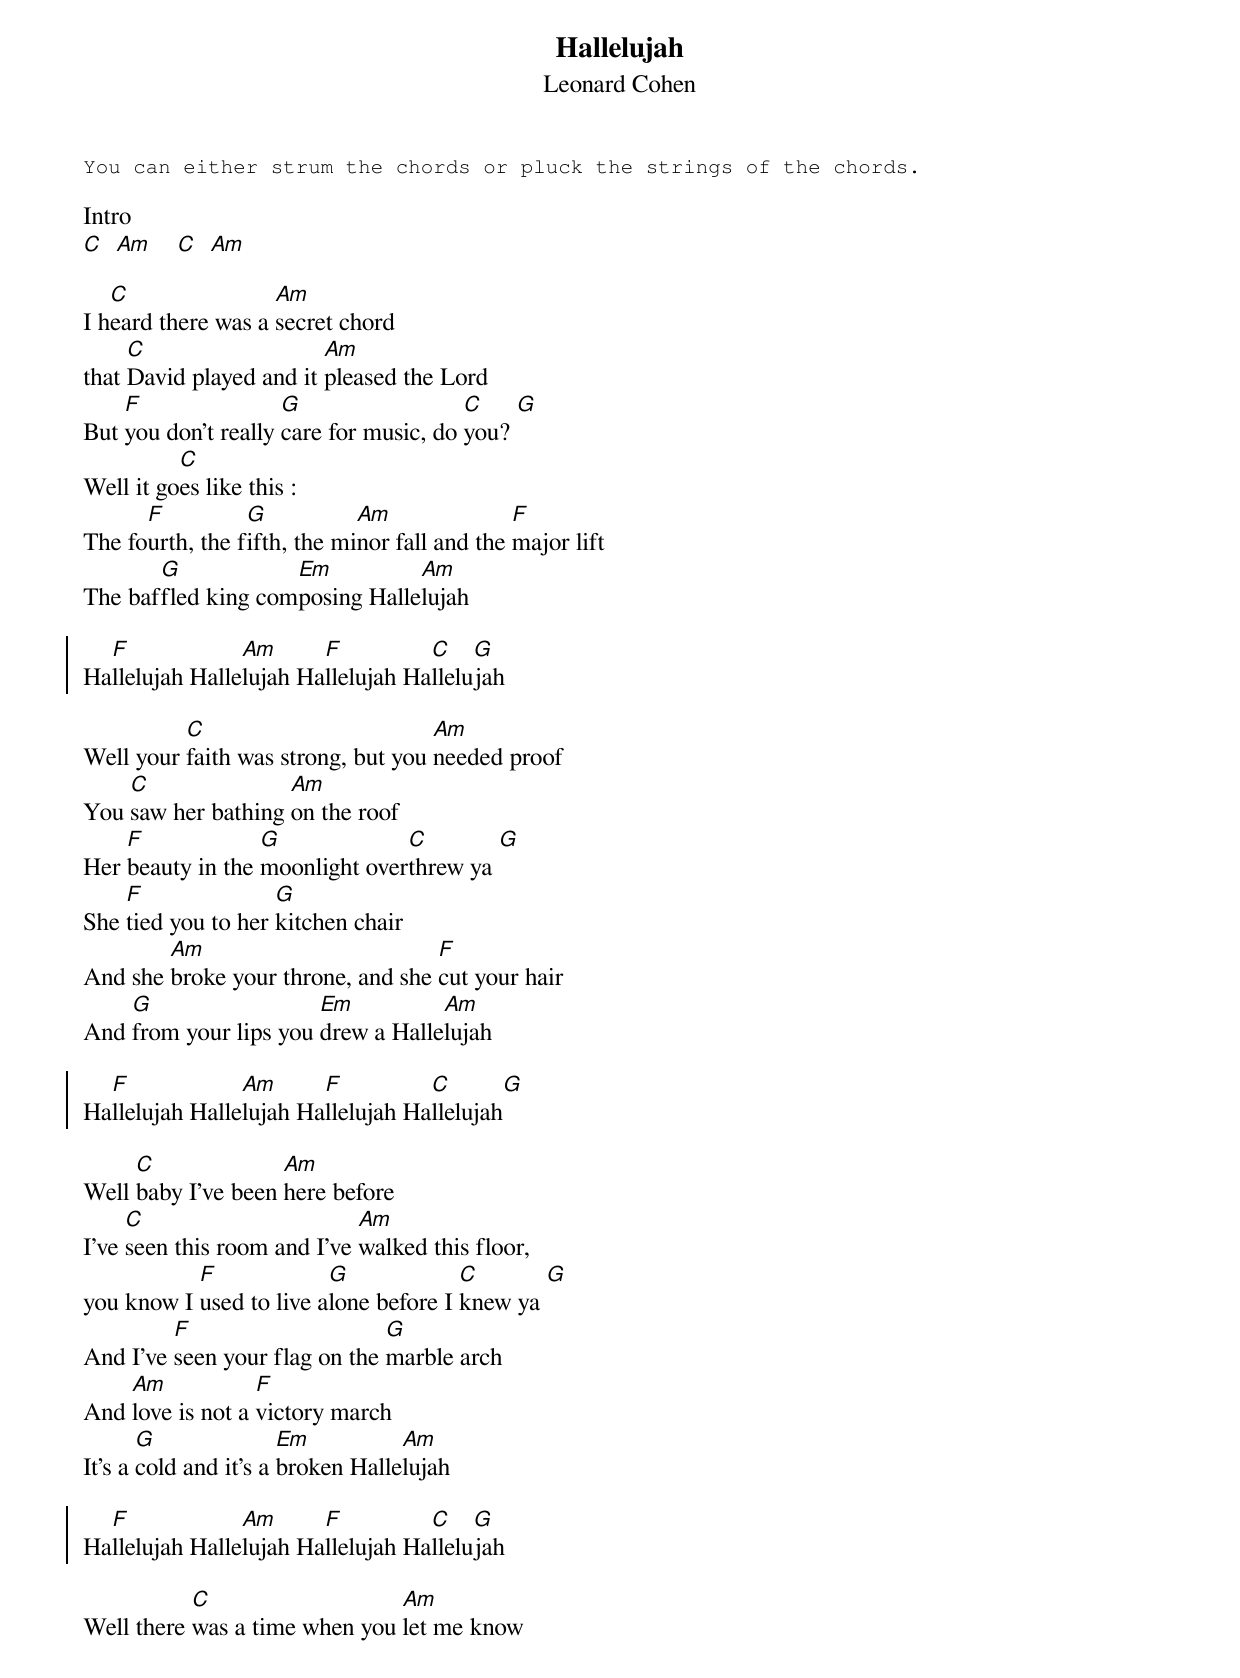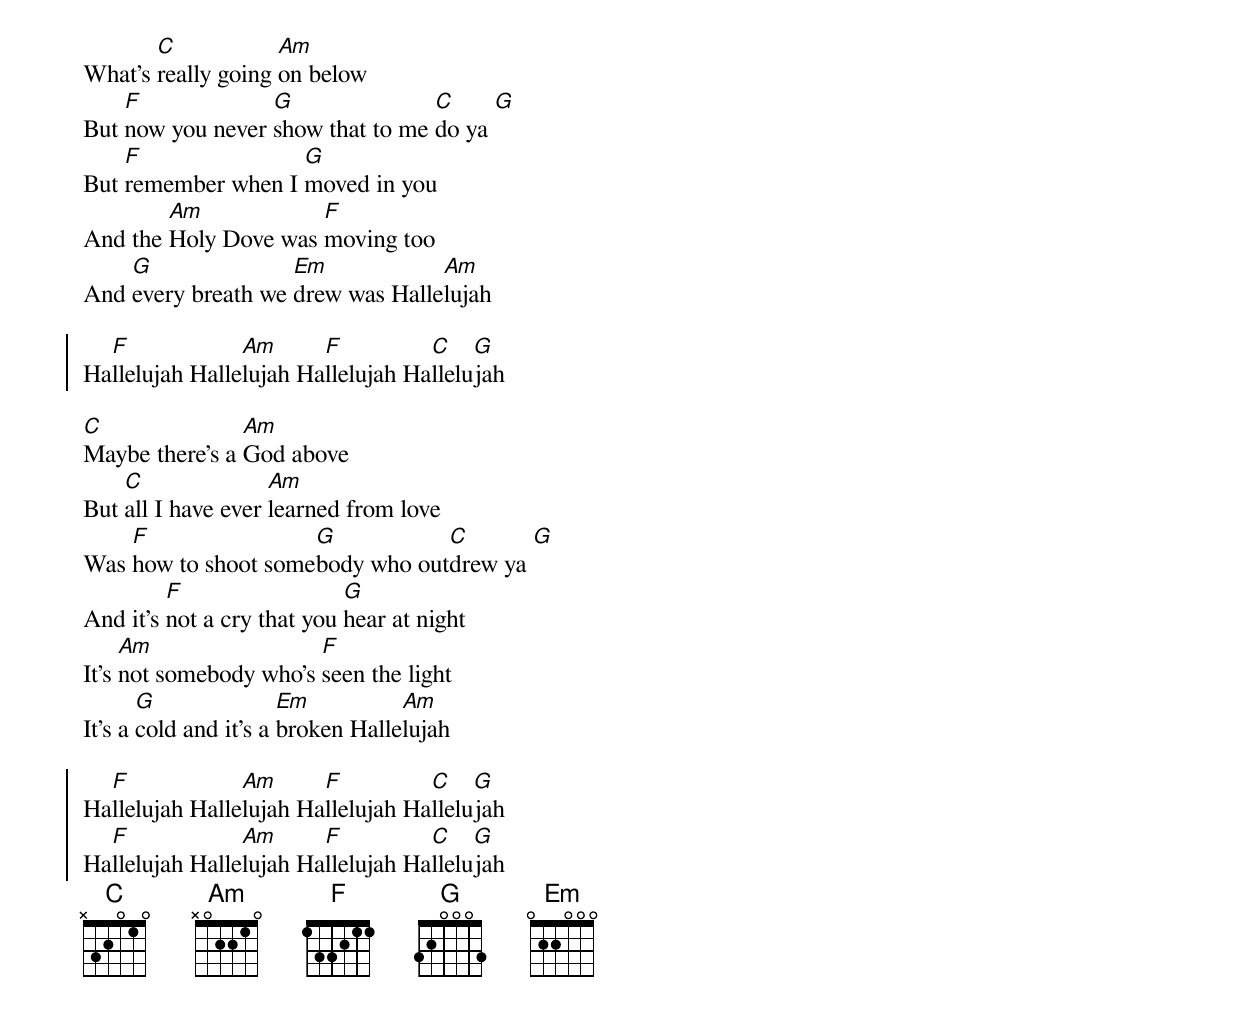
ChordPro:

{title: Hallelujah}
{subtitle: Leonard Cohen}
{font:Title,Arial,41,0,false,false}
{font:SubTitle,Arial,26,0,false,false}
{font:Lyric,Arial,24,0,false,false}
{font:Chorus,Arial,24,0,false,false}
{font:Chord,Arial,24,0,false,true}
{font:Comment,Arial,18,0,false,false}
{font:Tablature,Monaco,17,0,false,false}
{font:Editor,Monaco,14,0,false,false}
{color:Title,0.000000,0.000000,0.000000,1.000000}
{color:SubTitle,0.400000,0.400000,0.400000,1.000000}
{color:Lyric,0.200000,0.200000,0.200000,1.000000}
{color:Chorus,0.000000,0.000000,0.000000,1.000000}
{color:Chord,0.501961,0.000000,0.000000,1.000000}
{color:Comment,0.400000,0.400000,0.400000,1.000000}
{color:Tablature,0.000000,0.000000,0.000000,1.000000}
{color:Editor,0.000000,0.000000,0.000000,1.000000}
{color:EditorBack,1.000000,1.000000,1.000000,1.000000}
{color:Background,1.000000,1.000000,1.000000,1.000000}
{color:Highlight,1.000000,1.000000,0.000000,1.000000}
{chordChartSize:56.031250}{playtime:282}
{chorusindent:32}
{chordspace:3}
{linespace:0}
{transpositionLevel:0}

{sot}
You can either strum the chords or pluck the strings of the chords.
{eot}

Intro
[C]  [Am]    [C]  [Am]

I h[C]eard there was a [Am]secret chord
that [C]David played and it [Am]pleased the Lord
But [F]you don't really [G]care for music, do [C]you? [G]
Well it go[C]es like this :
The fo[F]urth, the f[G]ifth, the mi[Am]nor fall and the [F]major lift
The baf[G]fled king com[Em]posing Halle[Am]lujah

{soc}
Ha[F]llelujah Halle[Am]lujah Ha[F]llelujah Ha[C]llelu[G]jah
{eoc}

Well your [C]faith was strong, but you [Am]needed proof
You [C]saw her bathing [Am]on the roof
Her [F]beauty in the [G]moonlight over[C]threw ya [G]
She [F]tied you to her [G]kitchen chair
And she [Am]broke your throne, and she [F]cut your hair
And [G]from your lips you [Em]drew a Halle[Am]lujah

{soc}
Ha[F]llelujah Halle[Am]lujah Ha[F]llelujah Ha[C]llelujah[G]
{eoc}

Well [C]baby I've been [Am]here before
I've [C]seen this room and I've [Am]walked this floor,
you know I [F]used to live a[G]lone before I [C]knew ya [G]
And I've [F]seen your flag on the [G]marble arch
And [Am]love is not a [F]victory march
It's a [G]cold and it's a [Em]broken Halle[Am]lujah

{soc}
Ha[F]llelujah Halle[Am]lujah Ha[F]llelujah Ha[C]llelu[G]jah
{eoc}

Well there [C]was a time when you [Am]let me know
What's [C]really going [Am]on below
But [F]now you never [G]show that to me [C]do ya [G]
But [F]remember when I [G]moved in you
And the [Am]Holy Dove was [F]moving too
And [G]every breath we [Em]drew was Halle[Am]lujah

{soc}
Ha[F]llelujah Halle[Am]lujah Ha[F]llelujah Ha[C]llelu[G]jah
{eoc}

[C]Maybe there's a [Am]God above
But [C]all I have ever [Am]learned from love
Was [F]how to shoot some[G]body who out[C]drew ya [G]
And it's [F]not a cry that you [G]hear at night
It's [Am]not somebody who's [F]seen the light
It's a [G]cold and it's a [Em]broken Halle[Am]lujah

{soc}
Ha[F]llelujah Halle[Am]lujah Ha[F]llelujah Ha[C]llelu[G]jah
Ha[F]llelujah Halle[Am]lujah Ha[F]llelujah Ha[C]llelu[G]jah
{eoc}
